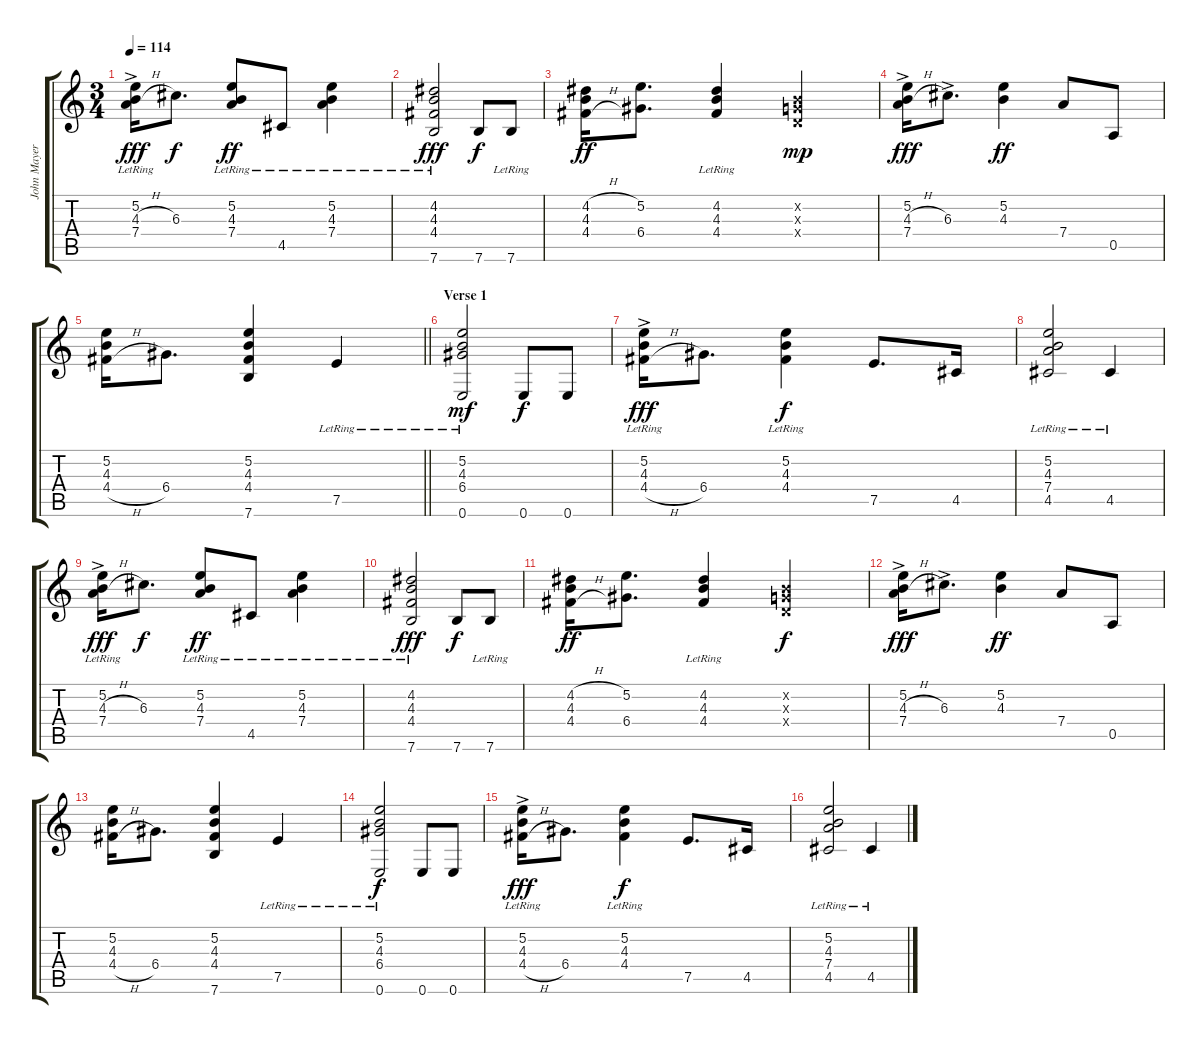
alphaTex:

\track ("John Mayer" "John Mayer") {instrument acousticguitarsteel}
\staff {score tabs}
\tuning (E4 B3 G3 D3 A2 E2) {hide}
\ts (3 4)
\tempo 114
\clef g2
\ks c
(5.2{ac lr} 4.3{h ac} 7.4{ac lr}).16{dy fff} 6.3.8{d dy f} (5.2{lr} 4.3{lr} 7.4{lr}).8{dy ff} 4.5{lr}.8 (5.2{lr} 4.3{lr} 7.4{lr}).4 |
(4.2{lr} 4.3{lr} 4.4{lr} 7.6{lr}).2{dy fff} 7.6.8{dy f} 7.6{lr}.8 |
(4.2{h} 4.3 4.4{h}).16{dy ff} (5.2 6.4).8{d} (4.2{lr} 4.3{lr} 4.4{lr}).4 (0.2{x} 0.3{x} 0.4{x}).4{dy mp} |
(5.2{ac} 4.3{h ac} 7.4{ac}).16{dy fff} 6.3{ac}.8{d} (5.2 4.3).4{dy ff} 7.4.8 0.5.8 |
\barLineRight lightlight
(5.2 4.3 4.4{h}).16 6.4.8{d} (5.2 4.3 4.4 7.6).4 7.5{lr}.4 |
\section ("" "Verse 1")
(5.2{lr} 4.3{lr} 6.4{lr} 0.6).2{dy mf} 0.6.8{dy f} 0.6.8 |
(5.2{lr} 4.3{ac} 4.4{h}).16{dy fff} 6.4.8{d} (5.2{lr} 4.3{lr} 4.4{lr}).4{dy f} 7.5.8{d} 4.5.16 |
(5.2{lr} 4.3{lr} 7.4{lr} 4.5).2 4.5{lr}.4 |
(5.2{ac lr} 4.3{h ac} 7.4{ac lr}).16{dy fff} 6.3.8{d dy f} (5.2{lr} 4.3{lr} 7.4{lr}).8{dy ff} 4.5{lr}.8 (5.2{lr} 4.3{lr} 7.4{lr}).4 |
(4.2{lr} 4.3{lr} 4.4{lr} 7.6{lr}).2{dy fff} 7.6.8{dy f} 7.6{lr}.8 |
(4.2{h} 4.3 4.4{h}).16{dy ff} (5.2 6.4).8{d} (4.2{lr} 4.3{lr} 4.4{lr}).4 (0.2{x} 0.3{x} 0.4{x}).4{dy f} |
(5.2{ac} 4.3{h ac} 7.4{ac}).16{dy fff} 6.3{ac}.8{d} (5.2 4.3).4{dy ff} 7.4.8 0.5.8 |
(5.2 4.3 4.4{h}).16 6.4.8{d} (5.2 4.3 4.4 7.6).4 7.5{lr}.4 |
(5.2{lr} 4.3{lr} 6.4{lr} 0.6).2{dy f} 0.6.8 0.6.8 |
(5.2{lr} 4.3{ac} 4.4{h}).16{dy fff} 6.4.8{d} (5.2{lr} 4.3{lr} 4.4{lr}).4{dy f} 7.5.8{d} 4.5.16 |
(5.2{lr} 4.3{lr} 7.4{lr} 4.5).2 4.5{lr}.4
